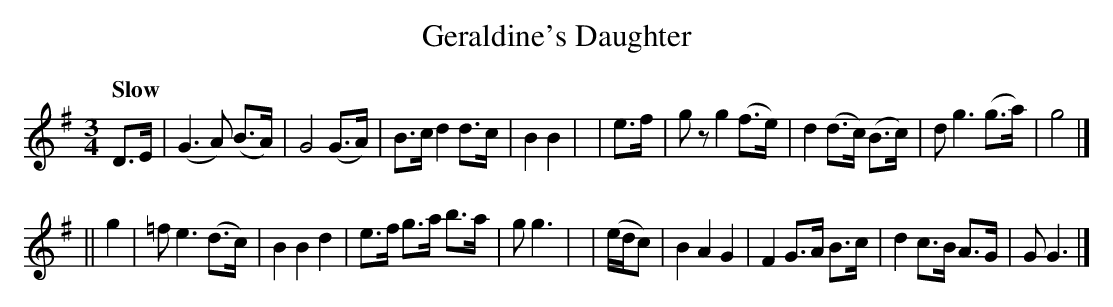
X:1
T: Geraldine's Daughter
Q: "Slow"
M: 3/4
L: 1/8
K: G
  D>E | (G3 A) (B>A) | G4 (G>A) | B>c d2 d>c | B2 B2 |\
| e>f | g z g2 (f>e) | d2 (d>c) (B>c) | d g3 (g>a) | g4 |]
|| g2 | =f e3 (d>c) | B2 B2 d2 | e>f g>a b>a | g g3 |\
| (e/d/c) | B2 A2 G2 | F2 G>A B>c | d2 c>B A>G | G G3 |]
